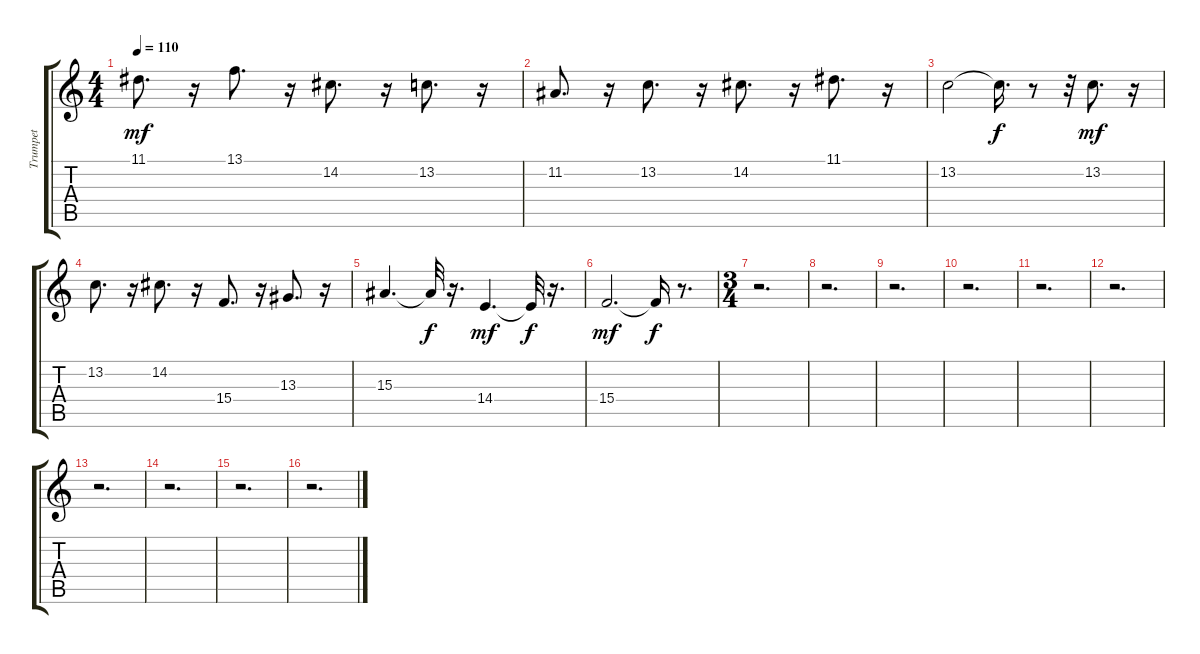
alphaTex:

\track ("Trumpet" "Trumpet") {instrument trumpet}
\staff {score tabs}
\tuning (E4 B3 G3 D3 A2 E2) {hide}
\ts (4 4)
\tempo 110
\clef g2
\ks c
11.1.8{d dy mf} r.16 13.1.8{d} r.16 14.2.8{d} r.16 13.2.8{d} r.16 |
11.2.8{d} r.16 13.2.8{d} r.16 14.2.8{d} r.16 11.1.8{d} r.16 |
13.2.2 13.2{t}.16{d dy f} r.8 r.32 13.2.8{d dy mf} r.16 |
13.2.8{d} r.16 14.2.8{d} r.16 15.4.8{d} r.16 13.3.8{d} r.16 |
15.3.4{d} 15.3{t}.32{dy f} r.16{d} 14.4.4{d dy mf} 14.4{t}.32{dy f} r.16{d} |
15.4.2{d dy mf} 15.4{t}.16{dy f} r.8{d} |
\ts (3 4)
r.2{d} |
r.2{d} |
r.2{d} |
r.2{d} |
r.2{d} |
r.2{d} |
r.2{d} |
r.2{d} |
r.2{d} |
r.2{d}
